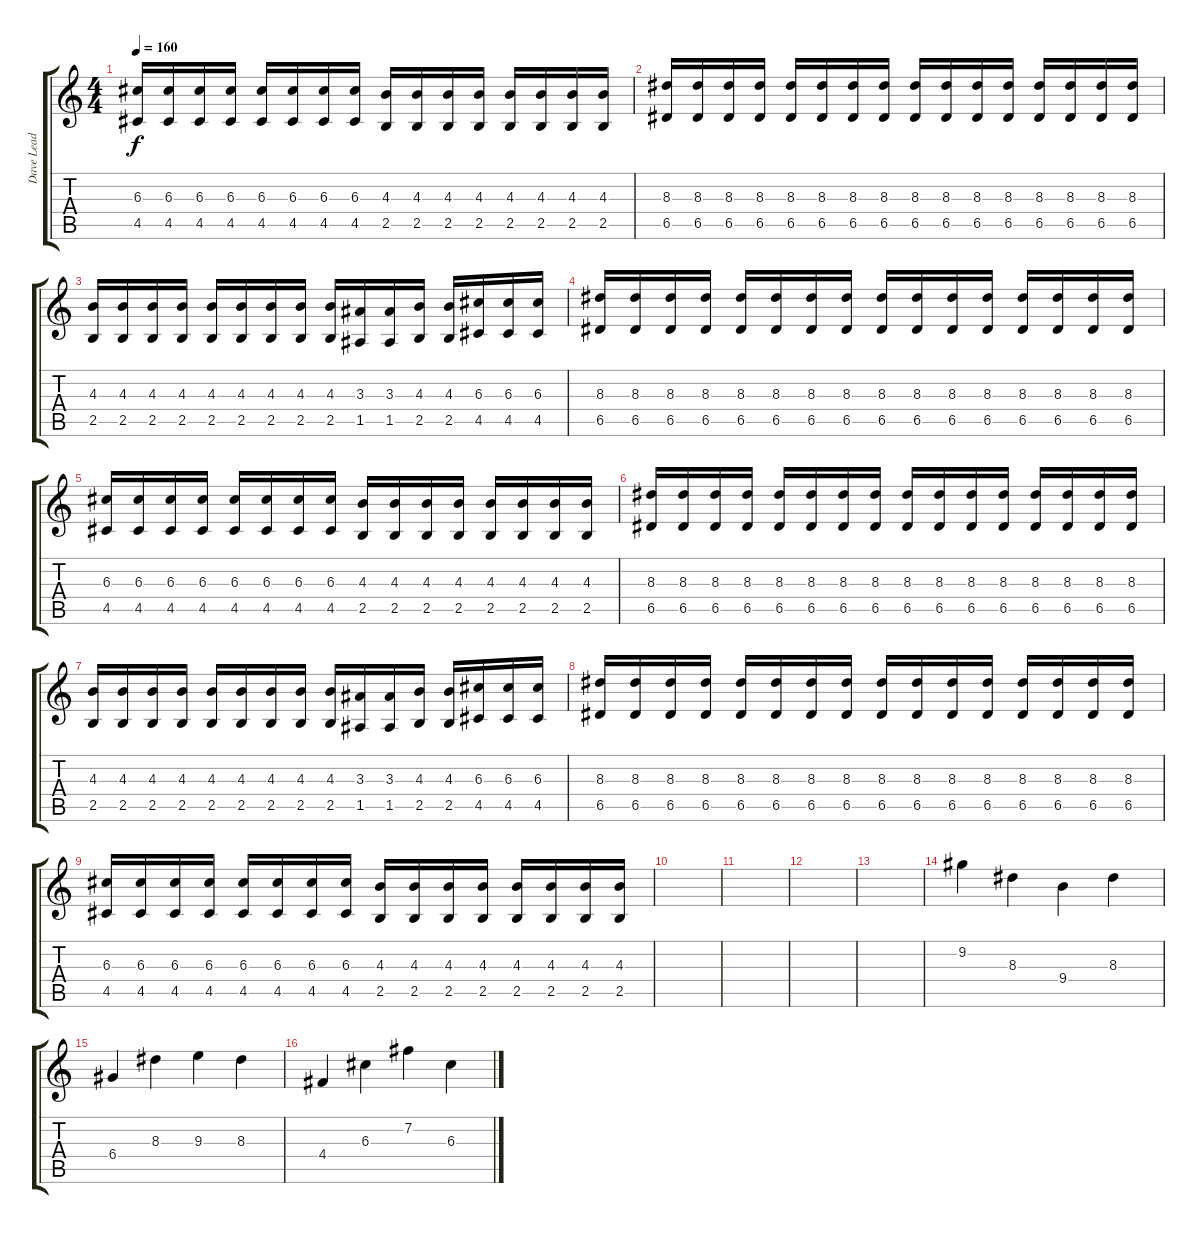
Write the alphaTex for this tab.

\track ("Dave Lead" "Dave Lead") {instrument distortionguitar}
\staff {score tabs}
\tuning (E4 B3 G3 D3 A2 D2) {hide}
\ts (4 4)
\tempo 160
\clef g2
\ks c
(6.3 4.5).16{dy f} (6.3 4.5).16 (6.3 4.5).16 (6.3 4.5).16 (6.3 4.5).16 (6.3 4.5).16 (6.3 4.5).16 (6.3 4.5).16 (4.3 2.5).16 (4.3 2.5).16 (4.3 2.5).16 (4.3 2.5).16 (4.3 2.5).16 (4.3 2.5).16 (4.3 2.5).16 (4.3 2.5).16 |
(8.3 6.5).16 (8.3 6.5).16 (8.3 6.5).16 (8.3 6.5).16 (8.3 6.5).16 (8.3 6.5).16 (8.3 6.5).16 (8.3 6.5).16 (8.3 6.5).16 (8.3 6.5).16 (8.3 6.5).16 (8.3 6.5).16 (8.3 6.5).16 (8.3 6.5).16 (8.3 6.5).16 (8.3 6.5).16 |
(4.3 2.5).16 (4.3 2.5).16 (4.3 2.5).16 (4.3 2.5).16 (4.3 2.5).16 (4.3 2.5).16 (4.3 2.5).16 (4.3 2.5).16 (4.3 2.5).16 (3.3 1.5).16 (3.3 1.5).16 (4.3 2.5).16 (4.3 2.5).16 (6.3 4.5).16 (6.3 4.5).16 (6.3 4.5).16 |
(8.3 6.5).16 (8.3 6.5).16 (8.3 6.5).16 (8.3 6.5).16 (8.3 6.5).16 (8.3 6.5).16 (8.3 6.5).16 (8.3 6.5).16 (8.3 6.5).16 (8.3 6.5).16 (8.3 6.5).16 (8.3 6.5).16 (8.3 6.5).16 (8.3 6.5).16 (8.3 6.5).16 (8.3 6.5).16 |
(6.3 4.5).16 (6.3 4.5).16 (6.3 4.5).16 (6.3 4.5).16 (6.3 4.5).16 (6.3 4.5).16 (6.3 4.5).16 (6.3 4.5).16 (4.3 2.5).16 (4.3 2.5).16 (4.3 2.5).16 (4.3 2.5).16 (4.3 2.5).16 (4.3 2.5).16 (4.3 2.5).16 (4.3 2.5).16 |
(8.3 6.5).16 (8.3 6.5).16 (8.3 6.5).16 (8.3 6.5).16 (8.3 6.5).16 (8.3 6.5).16 (8.3 6.5).16 (8.3 6.5).16 (8.3 6.5).16 (8.3 6.5).16 (8.3 6.5).16 (8.3 6.5).16 (8.3 6.5).16 (8.3 6.5).16 (8.3 6.5).16 (8.3 6.5).16 |
(4.3 2.5).16 (4.3 2.5).16 (4.3 2.5).16 (4.3 2.5).16 (4.3 2.5).16 (4.3 2.5).16 (4.3 2.5).16 (4.3 2.5).16 (4.3 2.5).16 (3.3 1.5).16 (3.3 1.5).16 (4.3 2.5).16 (4.3 2.5).16 (6.3 4.5).16 (6.3 4.5).16 (6.3 4.5).16 |
(8.3 6.5).16 (8.3 6.5).16 (8.3 6.5).16 (8.3 6.5).16 (8.3 6.5).16 (8.3 6.5).16 (8.3 6.5).16 (8.3 6.5).16 (8.3 6.5).16 (8.3 6.5).16 (8.3 6.5).16 (8.3 6.5).16 (8.3 6.5).16 (8.3 6.5).16 (8.3 6.5).16 (8.3 6.5).16 |
(6.3 4.5).16 (6.3 4.5).16 (6.3 4.5).16 (6.3 4.5).16 (6.3 4.5).16 (6.3 4.5).16 (6.3 4.5).16 (6.3 4.5).16 (4.3 2.5).16 (4.3 2.5).16 (4.3 2.5).16 (4.3 2.5).16 (4.3 2.5).16 (4.3 2.5).16 (4.3 2.5).16 (4.3 2.5).16 |
|
|
|
|
9.2.4{volume 9 instrument acousticguitarsteel} 8.3.4 9.4.4 8.3.4 |
6.4.4 8.3.4 9.3.4 8.3.4 |
4.4.4 6.3.4 7.2.4 6.3.4
